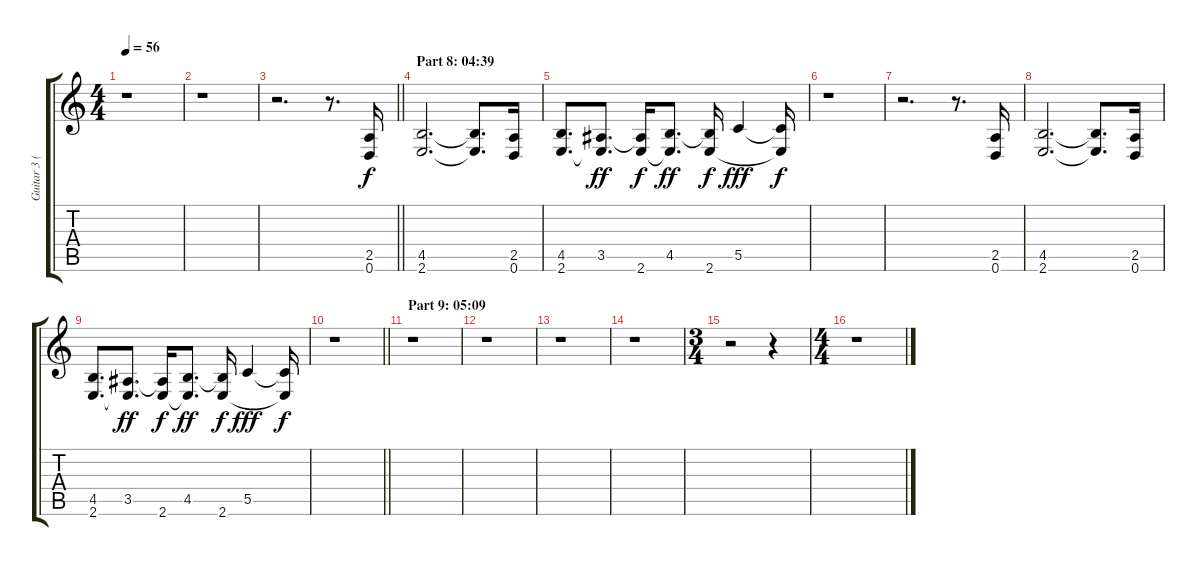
\track ("Guitar 3 (Clean)" "Guitar 3 (") {instrument electricguitarjazz}
\staff {score tabs}
\tuning (D4 A3 F3 C3 G2 D2) {hide}
\ts (4 4)
\tempo 56
\clef g2
\ks c
r.1{dy f} |
r.1 |
\barLineRight lightlight
r.2{d} r.8{d} (2.5 0.6).16 |
\section ("" "Part 8: 04:39")
(4.5 2.6).2{d} (4.5{t} 2.6{t}).8{d} (2.5 0.6).16 |
(4.5 2.6).8{d} (3.5 2.6{t}).8{d dy ff} (3.5{t} 2.6).16{dy f} (4.5 2.6{t}).8{d dy ff} (4.5{t} 2.6).16{dy f} 5.5.4{dy fff} (5.5{t} 2.6{t}).16{dy f} |
r.1 |
r.2{d} r.8{d} (2.5 0.6).16 |
(4.5 2.6).2{d} (4.5{t} 2.6{t}).8{d} (2.5 0.6).16 |
(4.5 2.6).8{d} (3.5 2.6{t}).8{d dy ff} (3.5{t} 2.6).16{dy f} (4.5 2.6{t}).8{d dy ff} (4.5{t} 2.6).16{dy f} 5.5.4{dy fff} (5.5{t} 2.6{t}).16{dy f} |
\barLineRight lightlight
r.1 |
\section ("" "Part 9: 05:09")
r.1 |
r.1 |
r.1 |
r.1 |
\ts (3 4)
r.2 r.4 |
\ts (4 4)
r.1
